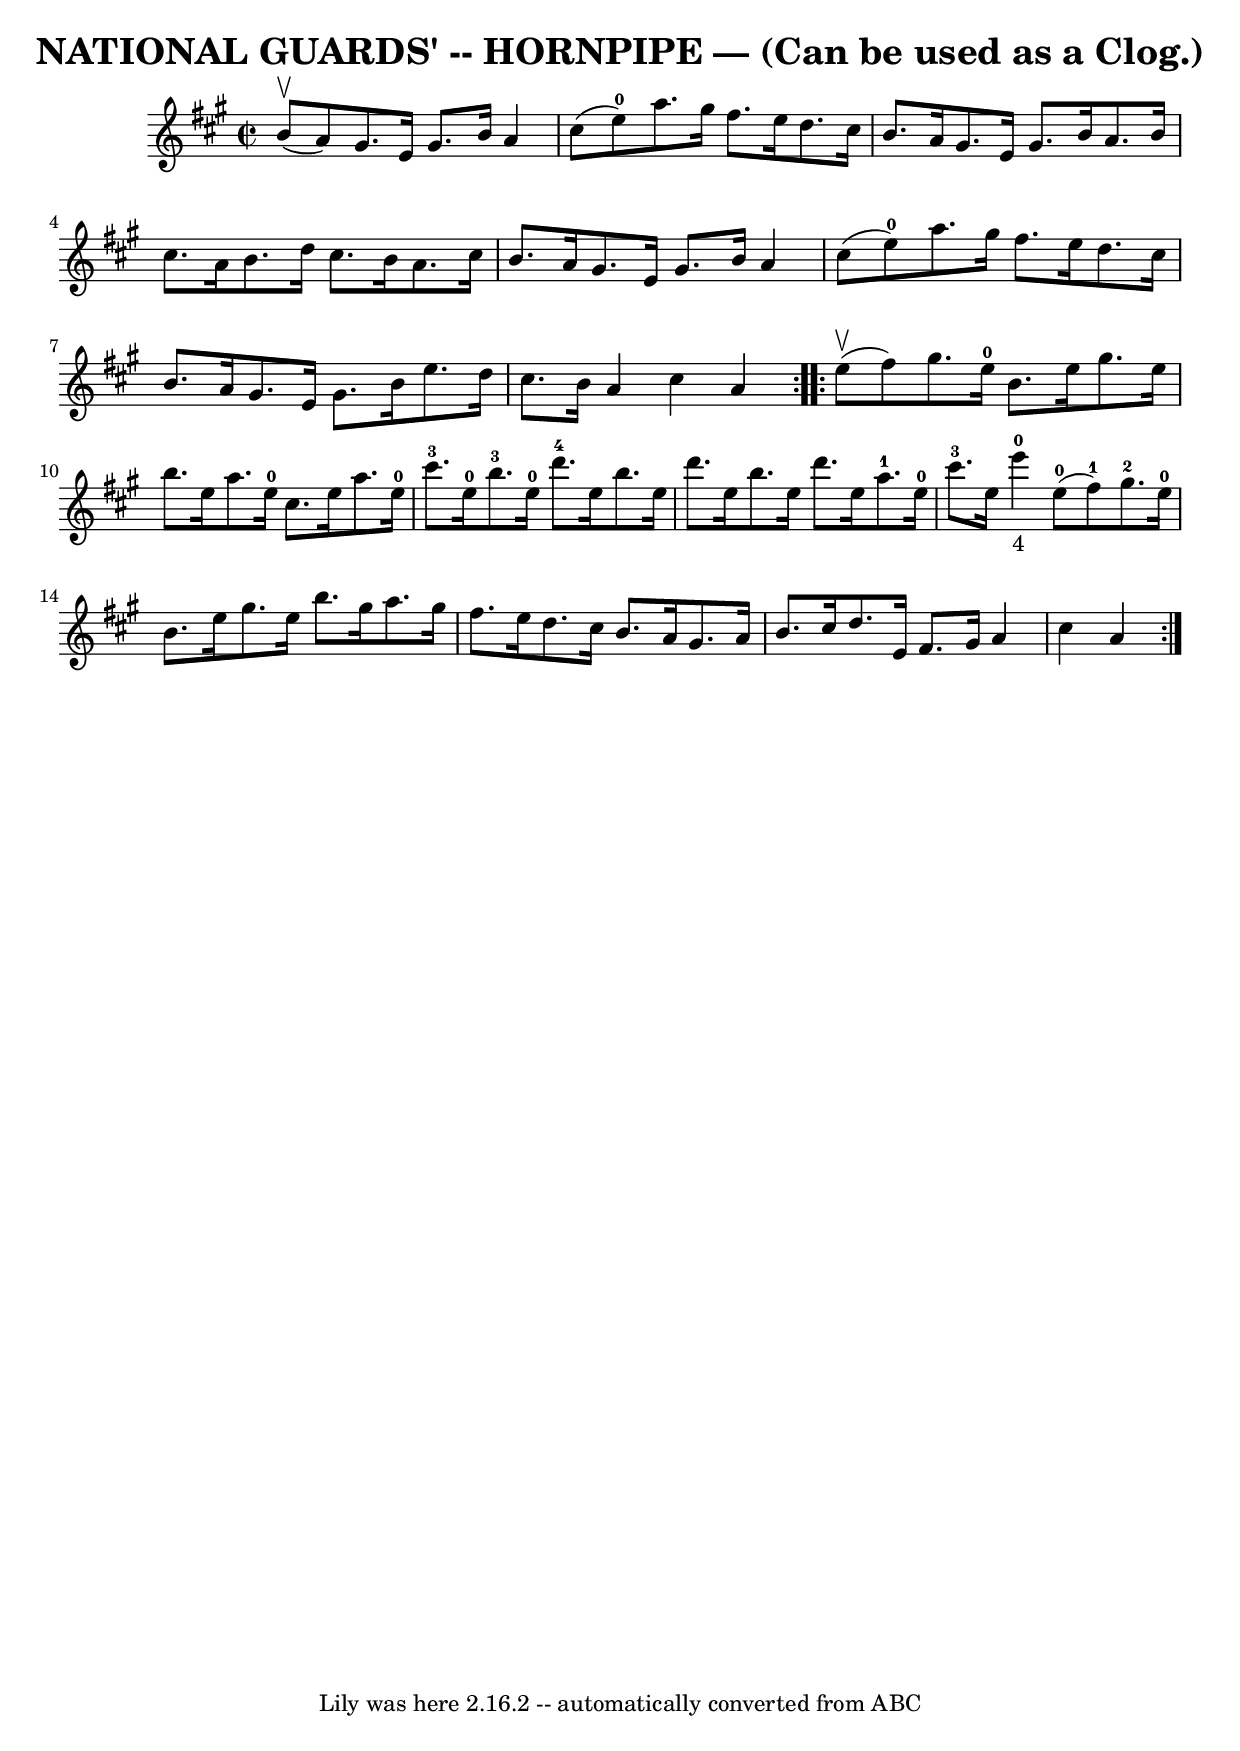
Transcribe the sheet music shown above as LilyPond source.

\version "2.16.2"
\include "Mammoth.ily"
\header {
  %% book = "Ryan's Mammoth Collection of Fiddle Tunes"
 crossRefNumber = "1"
 footnotes = ""
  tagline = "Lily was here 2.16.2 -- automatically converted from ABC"
  title = "NATIONAL GUARDS' -- HORNPIPE — (Can be used as a Clog.)"

}
voicedefault =  {



  \repeat volta 2 {

    \override Staff.TimeSignature #'style = #'C
    \time 2/2 
    \key a \major b'8 (^\upbow a'8)        |
 gis'8. e'16 gis'8. b'16 a'4 cis''8 (e''8-0)    |
 a''8. gis''16 fis''8. e''16 d''8. cis''16 b'8. a'16     |
 gis'8. e'16 gis'8. b'16 a'8. b'16 cis''8. a'16     |
 b'8. d''16 cis''8. b'16 a'8. cis''16 b'8. a'16     |  |
 gis'8. e'16 gis'8. b'16 a'4 cis''8 ( e''8-0)    |
 a''8. gis''16 fis''8. e''16 d''8. cis''16 b'8. a'16     |
 gis'8. e'16 gis'8. b'16 e''8. d''16 cis''8. b'16     |
 a'4 cis''4 a'4    
  }     

  \repeat volta 2 { e''8 (^\upbow fis''8)        |
 gis''8. e''16-0 b'8. e''16 gis''8. e''16 b''8. e''16     |
    
 a''8. e''16-0 cis''8. e''16 a''8. e''16-0 cis'''8.-3 e''16-0        |
 b''8.-3 e''16-0 d'''8.-4 e''16 b''8. e''16 d'''8. e''16 b''8. e''16 d'''8. e''16      |
 a''8.-1 e''16-0 cis'''8.-3 e''16 e'''4      _"4"-0 e''8-0(fis''8-1)   |  |
 gis''8.-2 e''16-0 b'8. e''16 gis''8. e''16 b''8. gis''16     |
 a''8. gis''16 fis''8. e''16 d''8. cis''16 b'8. a'16     |
 gis'8. a'16 b'8. cis''16 d''8. e'16 fis'8. gis'16     |
 a'4 cis''4 a'4    
  }   

}

\score{
  <<

    \context Staff="default"
    {
      \voicedefault 
      
    }

  >>
  \layout {
    
  }
  \midi {
  }

}
